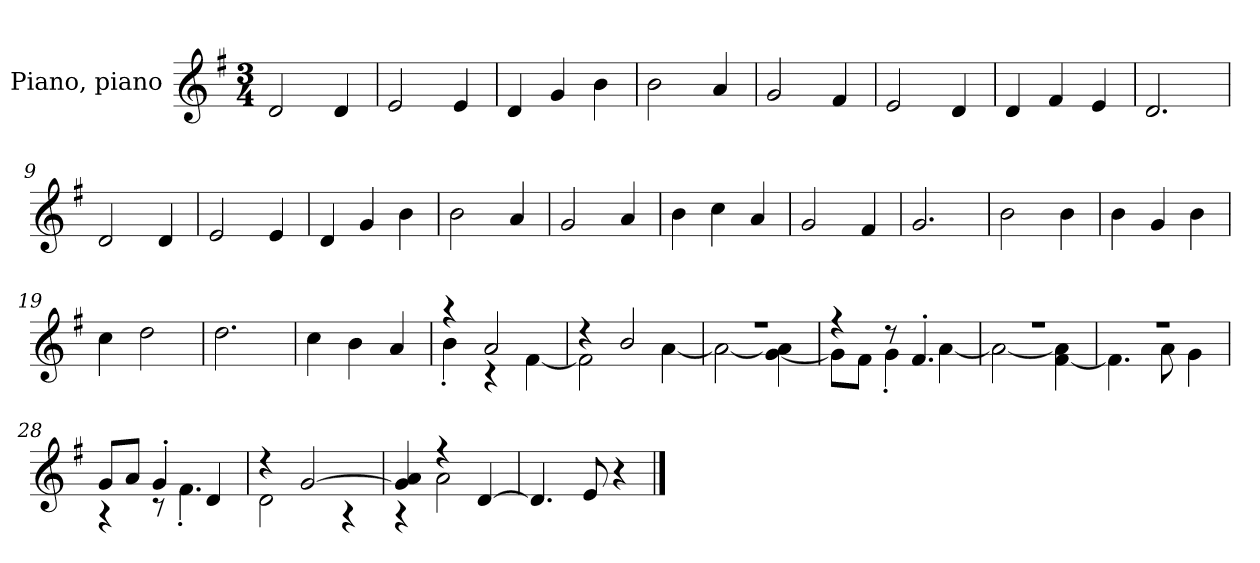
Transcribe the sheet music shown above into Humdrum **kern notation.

**kern
*part1
*staff1
*I"Piano, piano
*clefG2
*k[f#]
*M3/4
*MM147
=1
2d/
4d/
=2
2e/
4e/
=3
4d/
4g/
4b\
=4
2b\
4a/
=5
2g/
4f#/
=6
2e/
4d/
=7
4d/
4f#/
4e/
=8
2.d/
=9
2d/
4d/
=10
2e/
4e/
=11
4d/
4g/
4b\
=12
2b\
4a/
=13
2g/
4a/
!!LO:LB:g=z
=14
4b\
4cc\
4a/
=15
2g/
4f#/
=16
2.g/
=17
2b\
4b\
=18
4b\
4g/
4b\
=19
4cc\
2dd\
=20
2.dd\
=21
4cc\
4b\
4a/
=22
*^
4r	4b'\
2a/	4r
.	[4f#\
=23	=23
4r	2f#\]
2b/	.
.	[4a\
=24	=24
2.r	2a\_
.	[4g\ 4a\]
=25	=25
4r	8g\L]
.	8f#\J
8r	4g'\
4.f#'/	.
.	[4a\
!!LO:LB:g=z	!!
=26	=26
2.r	2a\_
.	[4f#\ 4a\]
=27	=27
2.r	4.f#\]
.	8a\
.	4g\
=28	=28
8g/L	4r
8a/J	.
4g'/	8r
.	4.f#'\
4d/	.
=29	=29
4r	2d\
[2g/	.
.	4r
=30	=30
4g/] 4a/	4r
4r	2a\
[4d/	.
*v	*v
=31
4.d/]
8e/
4r
==
*-
